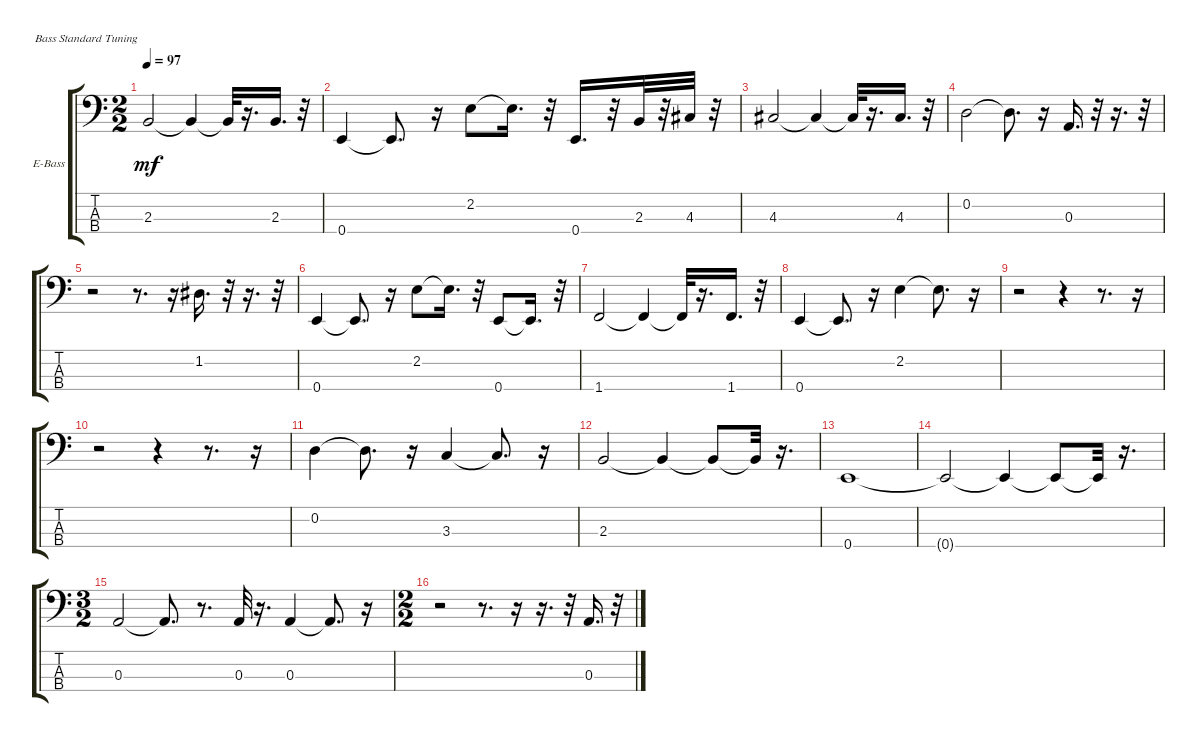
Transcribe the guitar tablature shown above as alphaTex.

\bracketExtendMode groupsimilarinstruments
\firstSystemTrackNameOrientation horizontal
\otherSystemsTrackNameOrientation horizontal
\track ("Bajo" "E-Bass") {instrument electricbassfinger}
\staff {score tabs}
\tuning (G2 D2 A1 E1)
\ts (2 2)
\tempo 97
\clef f4
\ks c
2.3.2{dy mf} 2.3{t}.4 2.3{t}.32 r.16{d} 2.3.16{d} r.32 |
0.4.4 0.4{t}.8{d} r.16 2.2.8 2.2{t}.16{d} r.32 0.4.16{d} r.32 2.3.32 r.32 4.3.32 r.32 |
4.3.2 4.3{t}.4 4.3{t}.32 r.16{d} 4.3.16{d} r.32 |
0.2.2 0.2{t}.8{d} r.16 0.3.16{d} r.32 r.16{d} r.32 |
r.2 r.8{d} r.16 1.2.16{d} r.32 r.16{d} r.32 |
0.4.4 0.4{t}.8{d} r.16 2.2.8 2.2{t}.16{d} r.32 0.4.8 0.4{t}.16{d} r.32 |
1.4.2 1.4{t}.4 1.4{t}.32 r.16{d} 1.4.16{d} r.32 |
0.4.4 0.4{t}.8{d} r.16 2.2.4 2.2{t}.8{d} r.16 |
r.2 r.4 r.8{d} r.16 |
r.2 r.4 r.8{d} r.16 |
0.2.4 0.2{t}.8{d} r.16 3.3.4 3.3{t}.8{d} r.16 |
2.3.2 2.3{t}.4 2.3{t}.8 2.3{t}.32 r.16{d} |
0.4.1 |
0.4{t}.2 0.4{t}.4 0.4{t}.8 0.4{t}.32 r.16{d} |
\ts (3 2)
0.3.2 0.3{t}.8{d} r.8{d} 0.3.32 r.16{d} 0.3.4 0.3{t}.8{d} r.16 |
\ts (2 2)
r.2 r.8{d} r.16 r.16{d} r.32 0.3.16{d} r.32
